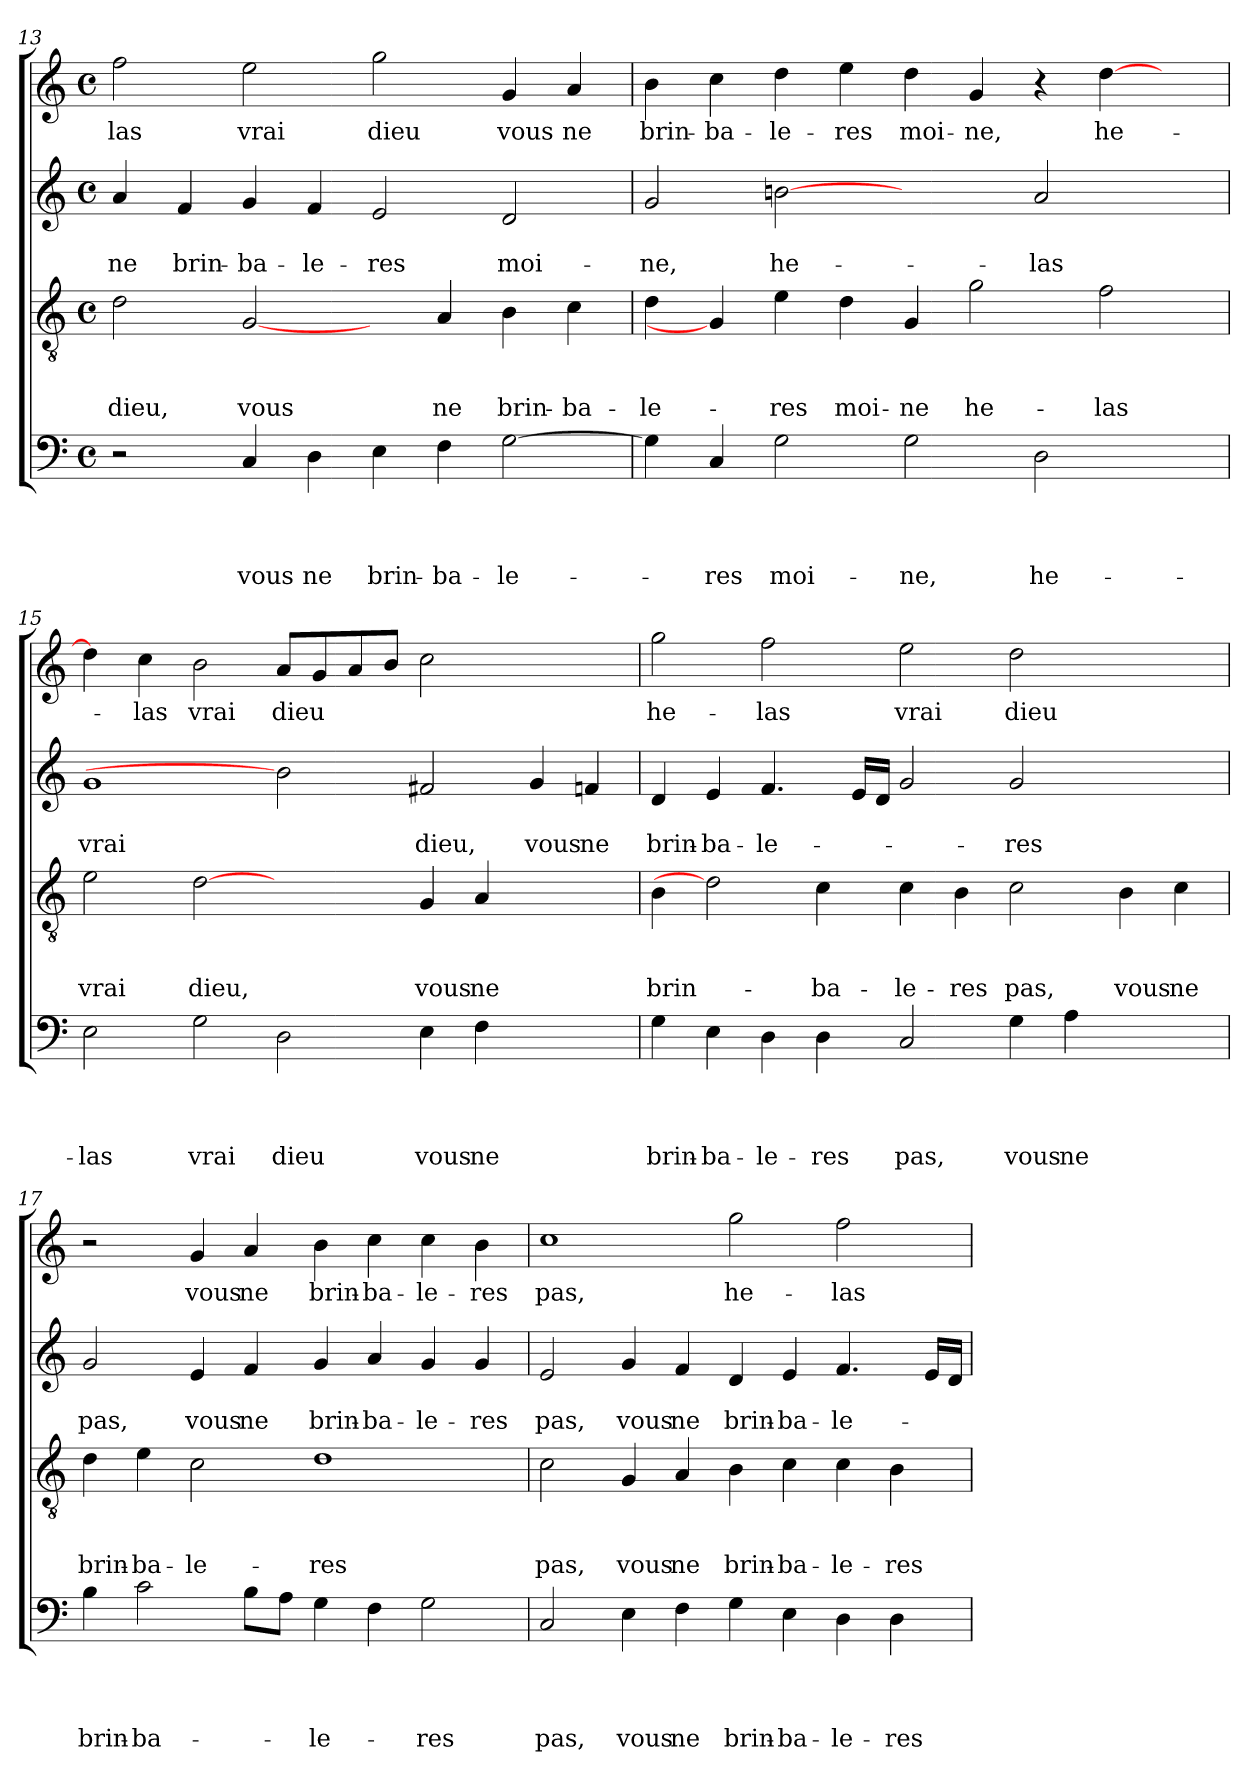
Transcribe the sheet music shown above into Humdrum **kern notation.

**kern	**text	**text	**text	**text	**kern	**text	**text	**text	**kern	**text	**text	**kern	**text
*part4	*part4	*part4	*part4	*part4	*part3	*part3	*part3	*part3	*part2	*part2	*part2	*part1	*part1
*staff4	*staff4	*staff4	*staff4	*staff4	*staff3	*staff3	*staff3	*staff3	*staff2	*staff2	*staff2	*staff1	*staff1
*clefF4	*	*	*	*	*clefGv2	*	*	*	*clefG2	*	*	*clefG2	*
*k[]	*	*	*	*	*k[]	*	*	*	*k[]	*	*	*k[]	*
*C:	*	*	*	*	*C:	*	*	*	*C:	*	*	*C:	*
*M4/4	*	*	*	*	*M4/4	*	*	*	*M4/4	*	*	*M4/4	*
*met(c)	*	*	*	*	*met(c)	*	*	*	*met(c)	*	*	*met(c)	*
=13	=13	=13	=13	=13	=13	=13	=13	=13	=13	=13	=13	=13	=13
!	!	!	!	!	!	!	!	!LO:LY:b	!	!	!LO:LY:b	!	!LO:LY:b
2r	.	.	.	.	2d\	.	.	dieu,	4a/	.	ne	2ff\	-las
!	!	!	!	!	!	!	!	!	!	!	!LO:LY:b	!	!
.	.	.	.	.	.	.	.	.	4f/	.	brin-	.	.
!	!	!	!	!LO:LY:b	!	!	!	!LO:LY:b	!	!	!LO:LY:b:rj	!	!LO:LY:b
4C/	.	.	.	vous	[2G/	.	.	vous	4g/	.	-ba-	2ee\	vrai
!	!	!	!	!LO:LY:b	!	!	!	!	!	!	!LO:LY:b	!	!
4D\	.	.	.	ne	.	.	.	.	4f/	.	-le-	.	.
!	!	!	!	!LO:LY:b	!	!	!	!	!	!	!LO:LY:b	!	!LO:LY:b
4E\	.	.	.	brin-	4ryy	.	.	.	2e/	.	-res	2gg\	dieu
!	!	!	!	!LO:LY:b:rj	!	!	!	!LO:LY:b	!	!	!	!	!
4F\	.	.	.	-ba-	4A/	.	.	ne	.	.	.	.	.
!	!	!	!	!LO:LY:b	!	!	!	!LO:LY:b	!	!	!LO:LY:b	!	!LO:LY:b
[<2G\	.	.	.	-le-	4B\	.	.	brin-	2d/	.	moi-	4g/	vous
!	!	!	!	!	!	!	!	!LO:LY:b:rj	!	!	!	!	!LO:LY:b
.	.	.	.	.	4c\	.	.	-ba-	.	.	.	4a/	ne
!!LO:LB:g=z
=14	=14	=14	=14	=14	=14	=14	=14	=14	=14	=14	=14	=14	=14
!	!	!	!	!	!	!	!	!LO:LY:b	!	!	!LO:LY:b	!	!LO:LY:b
4G\]	.	.	.	.	4d\	.	.	-le-	2g/	.	-ne,	4b\	brin-
!	!	!	!	!LO:LY:b	!	!	!	!	!	!	!	!	!LO:LY:b:rj
4C/	.	.	.	-res	4G/]	.	.	.	.	.	.	4cc\	-ba-
!	!	!	!	!LO:LY:b	!	!	!	!LO:LY:b	!	!	!LO:LY:b	!	!LO:LY:b
2G\	.	.	.	moi-	4e\	.	.	-res	[2bn	.	he-	4dd\	-le-
!	!	!	!	!	!	!	!	!LO:LY:b	!	!	!	!	!LO:LY:b
.	.	.	.	.	4d\	.	.	moi-	.	.	.	4ee\	-res
!	!	!	!	!LO:LY:b	!	!	!	!LO:LY:b:rj	!	!	!	!	!LO:LY:b
2G\	.	.	.	-ne,	4G/	.	.	-ne	2ryy	.	.	4dd\	moi-
!	!	!	!	!	!	!	!	!LO:LY:b	!	!	!	!	!LO:LY:b:rj
.	.	.	.	.	2g\	.	.	he-	.	.	.	4g/	-ne,
!	!	!	!	!LO:LY:b	!	!	!	!	!	!	!LO:LY:b	!	!
2D\	.	.	.	he-	.	.	.	.	2a/	.	-las	4r	.
!	!	!	!	!	!	!	!	!LO:LY:b	!	!	!	!	!LO:LY:b
.	.	.	.	.	2f\	.	.	-las	.	.	.	[>4dd\	he-
4ryy	.	.	.	.	.	.	.	.	4ryy	.	.	4ryy	.
=15	=15	=15	=15	=15	=15	=15	=15	=15	=15	=15	=15	=15	=15
!	!	!	!	!LO:LY:b	!	!	!	!LO:LY:b	!	!	!LO:LY:b	!	!
2E\	.	.	.	-las	2e\	.	.	vrai	1g	.	vrai	4dd\]	.
!	!	!	!	!	!	!	!	!	!	!	!	!	!LO:LY:b
.	.	.	.	.	.	.	.	.	.	.	.	4cc\	-las
!	!	!	!	!LO:LY:b	!	!	!	!LO:LY:b	!	!	!	!	!LO:LY:b
2G\	.	.	.	vrai	[2d	.	.	dieu,	.	.	.	2b\	vrai
!	!	!	!	!LO:LY:b	!	!	!	!	!	!	!	!	!LO:LY:b
2D\	.	.	.	dieu	2ryy	.	.	.	2b]	.	.	8a/L	dieu
.	.	.	.	.	.	.	.	.	.	.	.	8g/	.
.	.	.	.	.	.	.	.	.	.	.	.	8a/	.
.	.	.	.	.	.	.	.	.	.	.	.	8b/J	.
!	!	!	!	!LO:LY:b	!	!	!	!LO:LY:b	!	!	!LO:LY:b	!	!
4E\	.	.	.	vous	4G/	.	.	vous	2f#X/	.	dieu,	2cc\	.
!	!	!	!	!LO:LY:b	!	!	!	!LO:LY:b	!	!	!	!	!
4F\	.	.	.	ne	4A/	.	.	ne	.	.	.	.	.
!	!	!	!	!	!	!	!	!	!	!	!LO:LY:b	!	!
2ryy	.	.	.	.	2ryy	.	.	.	4g/	.	vous	2ryy	.
!	!	!	!	!	!	!	!	!	!	!	!LO:LY:b	!	!
.	.	.	.	.	.	.	.	.	4fn/	.	ne	.	.
=16	=16	=16	=16	=16	=16	=16	=16	=16	=16	=16	=16	=16	=16
!	!	!	!	!LO:LY:b	!	!	!	!LO:LY:b	!	!	!LO:LY:b	!	!LO:LY:b
4G\	.	.	.	brin-	4B\	.	.	brin-	4d/	.	brin-	2gg\	he-
!	!	!	!	!LO:LY:b	!	!	!	!	!	!	!LO:LY:b	!	!
4E\	.	.	.	-ba-	2d]	.	.	.	4e/	.	-ba-	.	.
!	!	!	!	!LO:LY:b:rj	!	!	!	!	!	!	!LO:LY:b:rj	!	!LO:LY:b
4D\	.	.	.	-le-	.	.	.	.	4.f/	.	-le-	2ff\	-las
!	!	!	!	!LO:LY:b	!	!	!	!LO:LY:b	!	!	!	!	!
4D\	.	.	.	-res	4c\	.	.	-ba-	.	.	.	.	.
.	.	.	.	.	.	.	.	.	16e/LL	.	.	.	.
.	.	.	.	.	.	.	.	.	16d/JJ	.	.	.	.
!	!	!	!	!LO:LY:b	!	!	!	!LO:LY:b:rj	!	!	!	!	!LO:LY:b
2C/	.	.	.	pas,	4c\	.	.	-le-	2g/	.	.	2ee\	vrai
!	!	!	!	!	!	!	!	!LO:LY:b	!	!	!	!	!
.	.	.	.	.	4B\	.	.	-res	.	.	.	.	.
!	!	!	!	!LO:LY:b	!	!	!	!LO:LY:b	!	!	!LO:LY:b	!	!LO:LY:b
4G\	.	.	.	vous	2c\	.	.	pas,	2g/	.	-res	2dd\	dieu
!	!	!	!	!LO:LY:b	!	!	!	!	!	!	!	!	!
4A\	.	.	.	ne	.	.	.	.	.	.	.	.	.
!	!	!	!	!	!	!	!	!LO:LY:b	!	!	!	!	!
2ryy	.	.	.	.	4B\	.	.	vous	2ryy	.	.	2ryy	.
!	!	!	!	!	!	!	!	!LO:LY:b	!	!	!	!	!
.	.	.	.	.	4c\	.	.	ne	.	.	.	.	.
=17	=17	=17	=17	=17	=17	=17	=17	=17	=17	=17	=17	=17	=17
!	!	!	!	!LO:LY:b	!	!	!	!LO:LY:b	!	!	!LO:LY:b	!	!
4B\	.	.	.	brin-	4d\	.	.	brin-	2g/	.	pas,	2r	.
!	!	!	!	!LO:LY:b:rj	!	!	!	!LO:LY:b	!	!	!	!	!
2c\	.	.	.	-ba-	4e\	.	.	-ba-	.	.	.	.	.
!	!	!	!	!	!	!	!	!LO:LY:b:rj	!	!	!LO:LY:b	!	!LO:LY:b
.	.	.	.	.	2c\	.	.	-le-	4e/	.	vous	4g/	vous
!	!	!	!	!	!	!	!	!	!	!	!LO:LY:b	!	!LO:LY:b
8B\L	.	.	.	.	.	.	.	.	4f/	.	ne	4a/	ne
8A\J	.	.	.	.	.	.	.	.	.	.	.	.	.
!	!	!	!	!LO:LY:b	!	!	!	!LO:LY:b	!	!	!LO:LY:b	!	!LO:LY:b
4G\	.	.	.	-le-	1d	.	.	-res	4g/	.	brin-	4b\	brin-
!	!	!	!	!	!	!	!	!	!	!	!LO:LY:b	!	!LO:LY:b
4F\	.	.	.	.	.	.	.	.	4a/	.	-ba-	4cc\	-ba-
!	!	!	!	!LO:LY:b	!	!	!	!	!	!	!LO:LY:b	!	!LO:LY:b
2G\	.	.	.	-res	.	.	.	.	4g/	.	-le-	4cc\	-le-
!	!	!	!	!	!	!	!	!	!	!	!LO:LY:b:rj	!	!LO:LY:b:rj
.	.	.	.	.	.	.	.	.	4g/	.	-res	4b\	-res
!!LO:LB:g=z
=18	=18	=18	=18	=18	=18	=18	=18	=18	=18	=18	=18	=18	=18
!	!	!	!	!LO:LY:b	!	!	!	!LO:LY:b	!	!	!LO:LY:b	!	!LO:LY:b
2C/	.	.	.	pas,	2c\	.	.	pas,	2e/	.	pas,	1cc	pas,
!	!	!	!	!LO:LY:b	!	!	!	!LO:LY:b	!	!	!LO:LY:b	!	!
4E\	.	.	.	vous	4G/	.	.	vous	4g/	.	vous	.	.
!	!	!	!	!LO:LY:b	!	!	!	!LO:LY:b	!	!	!LO:LY:b	!	!
4F\	.	.	.	ne	4A/	.	.	ne	4f/	.	ne	.	.
!	!	!	!	!LO:LY:b	!	!	!	!LO:LY:b	!	!	!LO:LY:b	!	!LO:LY:b
4G\	.	.	.	brin-	4B\	.	.	brin-	4d/	.	brin-	2gg\	he-
!	!	!	!	!LO:LY:b:rj	!	!	!	!LO:LY:b:rj	!	!	!LO:LY:b:rj	!	!
4E\	.	.	.	-ba-	4c\	.	.	-ba-	4e/	.	-ba-	.	.
!	!	!	!	!LO:LY:b	!	!	!	!LO:LY:b	!	!	!LO:LY:b	!	!LO:LY:b
4D\	.	.	.	-le-	4c\	.	.	-le-	4.f/	.	-le-	2ff\	-las
!	!	!	!	!LO:LY:b	!	!	!	!LO:LY:b	!	!	!	!	!
4D\	.	.	.	-res	4B\	.	.	-res	.	.	.	.	.
.	.	.	.	.	.	.	.	.	16e/LL	.	.	.	.
.	.	.	.	.	.	.	.	.	16d/JJ	.	.	.	.
=	=	=	=	=	=	=	=	=	=	=	=	=	=
*-	*-	*-	*-	*-	*-	*-	*-	*-	*-	*-	*-	*-	*-
